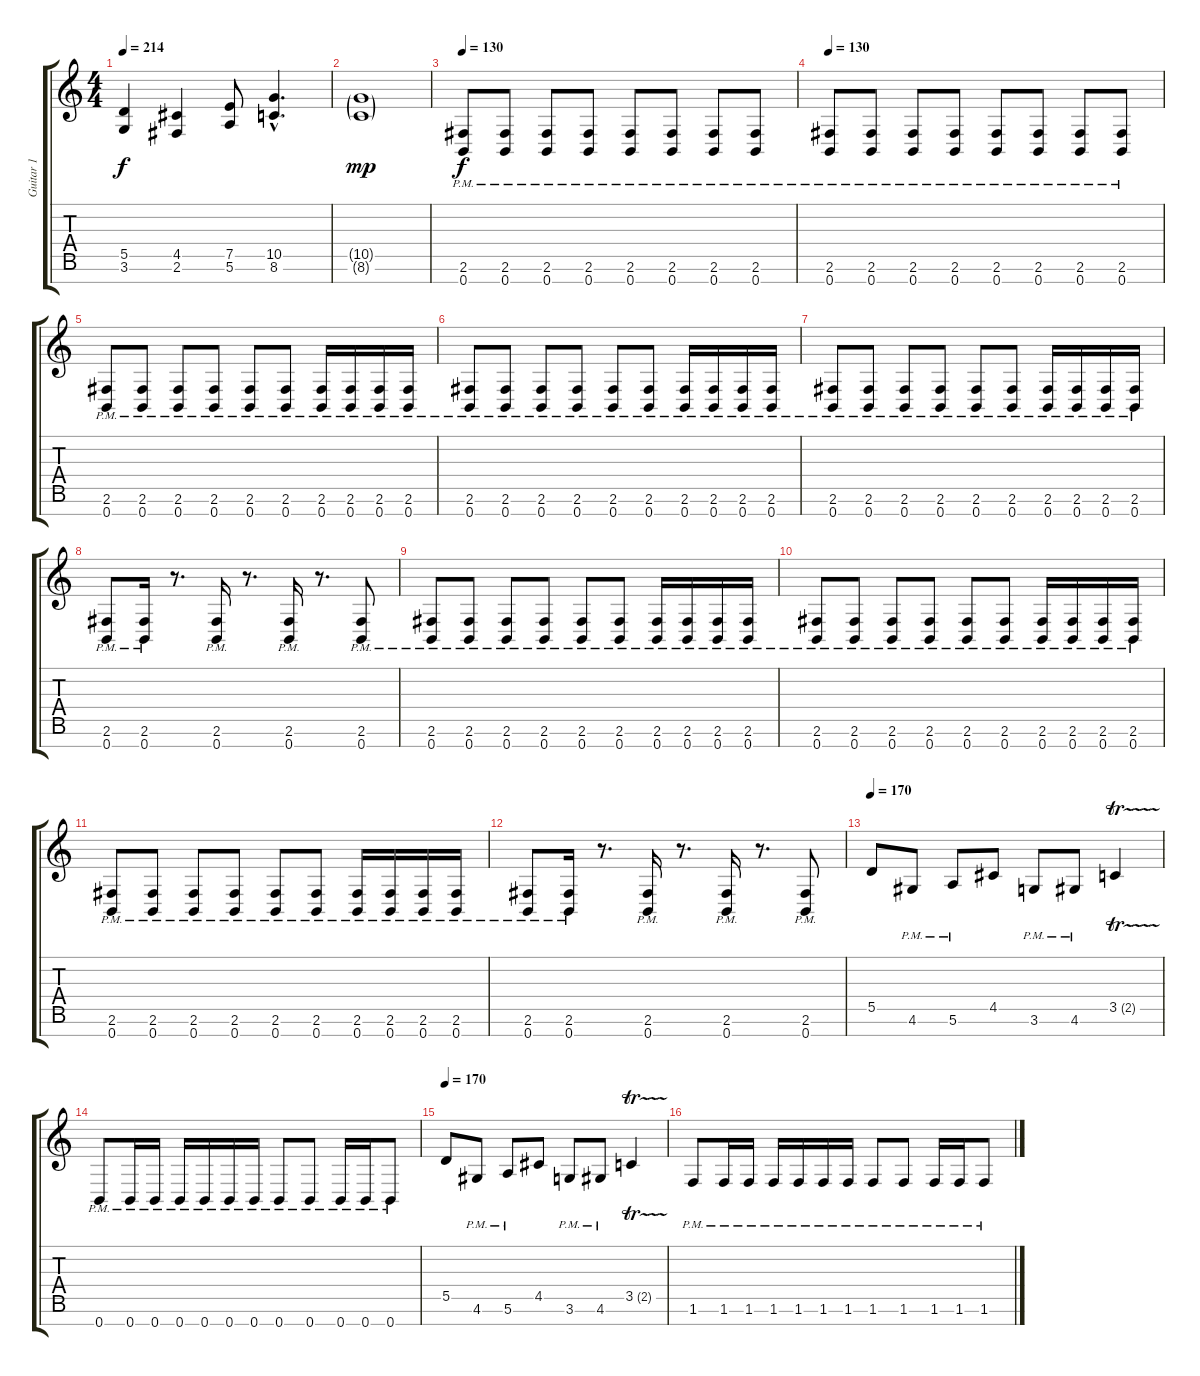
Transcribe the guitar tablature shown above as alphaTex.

\track ("Guitar 1            " "Guitar 1  ") {instrument overdrivenguitar}
\staff {score tabs}
\tuning (E4 B3 G3 D3 A2 E2 B1) {hide}
\ts (4 4)
\tempo 214
\clef g2
\ks c
(5.5 3.6).4{dy f} (4.5 2.6).4 (7.5 5.6).8 (10.5{hac} 8.6{hac}).4{d} |
(10.5{g} 8.6{g}).1{dy mp} |
\tempo 130
(2.6{pm} 0.7{pm}).8{dy f} (2.6{pm} 0.7{pm}).8 (2.6{pm} 0.7{pm}).8 (2.6{pm} 0.7{pm}).8 (2.6{pm} 0.7{pm}).8 (2.6{pm} 0.7{pm}).8 (2.6{pm} 0.7{pm}).8 (2.6{pm} 0.7{pm}).8 |
\tempo 130
(2.6{pm} 0.7{pm}).8 (2.6{pm} 0.7{pm}).8 (2.6{pm} 0.7{pm}).8 (2.6{pm} 0.7{pm}).8 (2.6{pm} 0.7{pm}).8 (2.6{pm} 0.7{pm}).8 (2.6{pm} 0.7{pm}).8 (2.6{pm} 0.7{pm}).8 |
(2.6{pm} 0.7{pm}).8 (2.6{pm} 0.7{pm}).8 (2.6{pm} 0.7{pm}).8 (2.6{pm} 0.7{pm}).8 (2.6{pm} 0.7{pm}).8 (2.6{pm} 0.7{pm}).8 (2.6{pm} 0.7{pm}).16 (2.6{pm} 0.7{pm}).16 (2.6{pm} 0.7{pm}).16 (2.6{pm} 0.7{pm}).16 |
(2.6{pm} 0.7{pm}).8 (2.6{pm} 0.7{pm}).8 (2.6{pm} 0.7{pm}).8 (2.6{pm} 0.7{pm}).8 (2.6{pm} 0.7{pm}).8 (2.6{pm} 0.7{pm}).8 (2.6{pm} 0.7{pm}).16 (2.6{pm} 0.7{pm}).16 (2.6{pm} 0.7{pm}).16 (2.6{pm} 0.7{pm}).16 |
(2.6{pm} 0.7{pm}).8 (2.6{pm} 0.7{pm}).8 (2.6{pm} 0.7{pm}).8 (2.6{pm} 0.7{pm}).8 (2.6{pm} 0.7{pm}).8 (2.6{pm} 0.7{pm}).8 (2.6{pm} 0.7{pm}).16 (2.6{pm} 0.7{pm}).16 (2.6{pm} 0.7{pm}).16 (2.6{pm} 0.7{pm}).16 |
(2.6{pm} 0.7{pm}).8 (2.6{pm} 0.7{pm}).16 r.8{d} (2.6{pm} 0.7{pm}).16 r.8{d} (2.6{pm} 0.7{pm}).16 r.8{d} (2.6{pm} 0.7{pm}).8 |
(2.6{pm} 0.7{pm}).8 (2.6{pm} 0.7{pm}).8 (2.6{pm} 0.7{pm}).8 (2.6{pm} 0.7{pm}).8 (2.6{pm} 0.7{pm}).8 (2.6{pm} 0.7{pm}).8 (2.6{pm} 0.7{pm}).16 (2.6{pm} 0.7{pm}).16 (2.6{pm} 0.7{pm}).16 (2.6{pm} 0.7{pm}).16 |
(2.6{pm} 0.7{pm}).8 (2.6{pm} 0.7{pm}).8 (2.6{pm} 0.7{pm}).8 (2.6{pm} 0.7{pm}).8 (2.6{pm} 0.7{pm}).8 (2.6{pm} 0.7{pm}).8 (2.6{pm} 0.7{pm}).16 (2.6{pm} 0.7{pm}).16 (2.6{pm} 0.7{pm}).16 (2.6{pm} 0.7{pm}).16 |
(2.6{pm} 0.7{pm}).8 (2.6{pm} 0.7{pm}).8 (2.6{pm} 0.7{pm}).8 (2.6{pm} 0.7{pm}).8 (2.6{pm} 0.7{pm}).8 (2.6{pm} 0.7{pm}).8 (2.6{pm} 0.7{pm}).16 (2.6{pm} 0.7{pm}).16 (2.6{pm} 0.7{pm}).16 (2.6{pm} 0.7{pm}).16 |
(2.6{pm} 0.7{pm}).8 (2.6{pm} 0.7{pm}).16 r.8{d} (2.6{pm} 0.7{pm}).16 r.8{d} (2.6{pm} 0.7{pm}).16 r.8{d} (2.6{pm} 0.7{pm}).8 |
\tempo 170
5.5.8 4.6{pm}.8 5.6{pm}.8 4.5.8 3.6{pm}.8 4.6{pm}.8 3.5{tr (2 16)}.4 |
0.7{pm}.8 0.7{pm}.16 0.7{pm}.16 0.7{pm}.16 0.7{pm}.16 0.7{pm}.16 0.7{pm}.16 0.7{pm}.8 0.7{pm}.8 0.7{pm}.16 0.7{pm}.16 0.7{pm}.8 |
\tempo 170
5.5.8 4.6{pm}.8 5.6{pm}.8 4.5.8 3.6{pm}.8 4.6{pm}.8 3.5{tr (2 16)}.4 |
1.6{pm}.8 1.6{pm}.16 1.6{pm}.16 1.6{pm}.16 1.6{pm}.16 1.6{pm}.16 1.6{pm}.16 1.6{pm}.8 1.6{pm}.8 1.6{pm}.16 1.6{pm}.16 1.6{pm}.8
